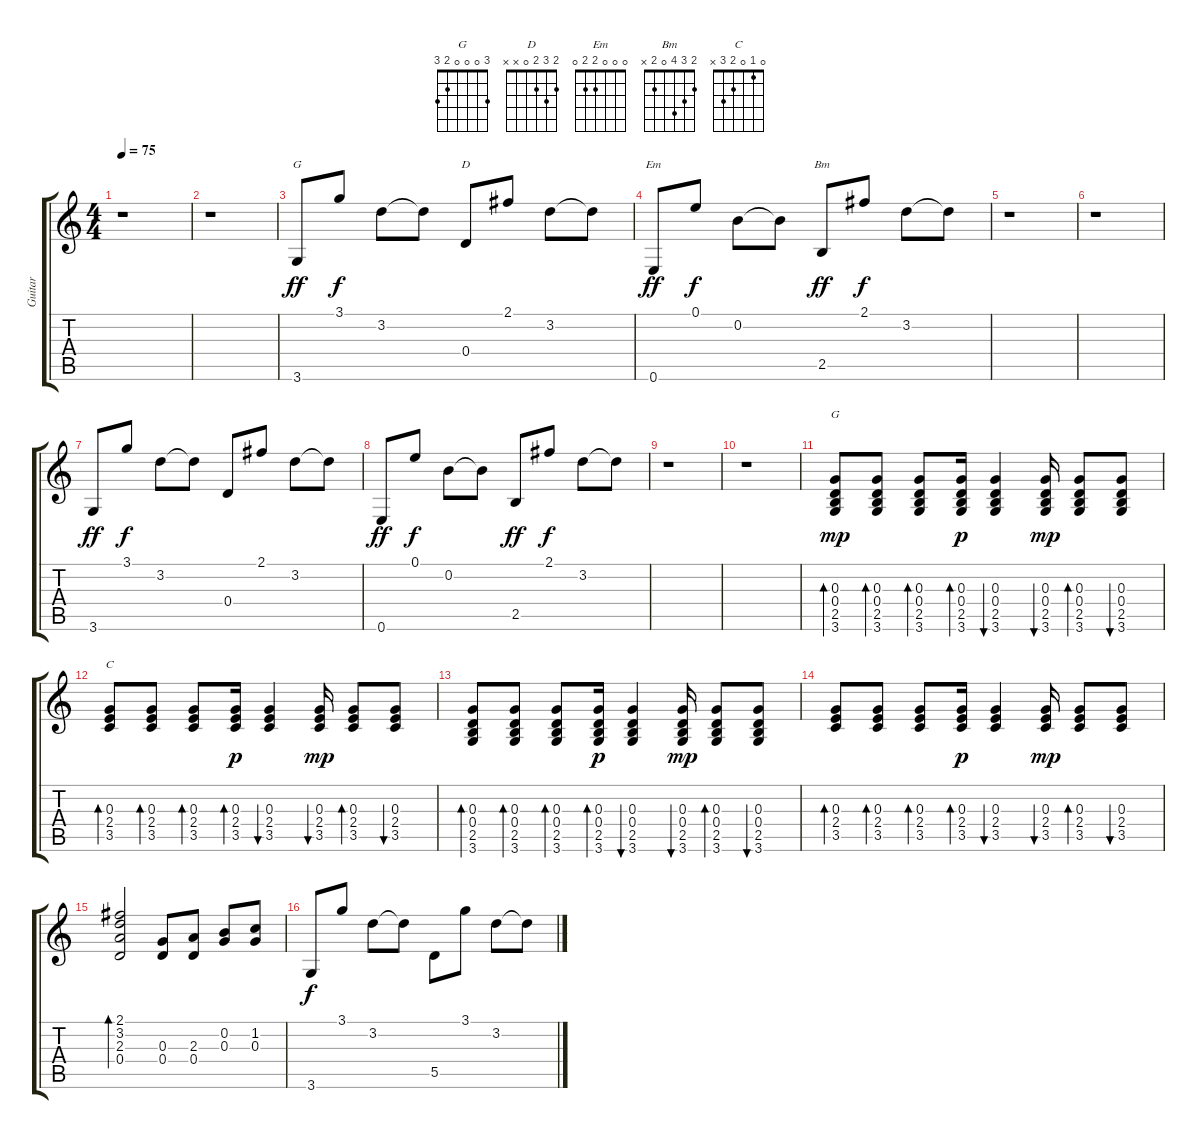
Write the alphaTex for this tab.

\track ("Guitar" "Guitar") {instrument acousticguitarsteel}
\staff {score tabs}
\tuning (E4 B3 G3 D3 A2 E2) {hide}
\chord ("G" 3 3 4 5 5 3)
\chord ("D" 2 3 2 0 x x)
\chord ("Em" 0 0 0 2 2 0)
\chord ("Bm" 2 3 4 0 2 x)
\chord ("G" 3 0 0 0 2 3)
\chord ("C" 0 1 0 2 3 x)
\ts (4 4)
\tempo 75
\clef g2
\ks c
r.1{dy f} |
r.1 |
3.6.8{ch "G" dy ff} 3.1.8{dy f} 3.2.8 3.2{t}.8 0.4.8{ch "D"} 2.1.8 3.2.8 3.2{t}.8 |
0.6.8{ch "Em" dy ff} 0.1.8{dy f} 0.2.8 0.2{t}.8 2.5.8{ch "Bm" dy ff} 2.1.8{dy f} 3.2.8 3.2{t}.8 |
r.1 |
r.1 |
3.6.8{dy ff} 3.1.8{dy f} 3.2.8 3.2{t}.8 0.4.8 2.1.8 3.2.8 3.2{t}.8 |
0.6.8{dy ff} 0.1.8{dy f} 0.2.8 0.2{t}.8 2.5.8{dy ff} 2.1.8{dy f} 3.2.8 3.2{t}.8 |
r.1 |
r.1 |
(0.3 0.4 2.5 3.6).8{bd 30 ch "G" dy mp} (0.3 0.4 2.5 3.6).8{bd 30} (0.3 0.4 2.5 3.6).8{bd 30} (0.3 0.4 2.5 3.6).16{bd 30 dy p} (0.3 0.4 2.5 3.6).4{bu 30} (0.3 0.4 2.5 3.6).16{bu 30 dy mp} (0.3 0.4 2.5 3.6).8{bd 30} (0.3 0.4 2.5 3.6).8{bu 30} |
(0.3 2.4 3.5).8{bd 30 ch "C"} (0.3 2.4 3.5).8{bd 30} (0.3 2.4 3.5).8{bd 30} (0.3 2.4 3.5).16{bd 30 dy p} (0.3 2.4 3.5).4{bu 30} (0.3 2.4 3.5).16{bu 30 dy mp} (0.3 2.4 3.5).8{bd 30} (0.3 2.4 3.5).8{bu 30} |
(0.3 0.4 2.5 3.6).8{bd 30} (0.3 0.4 2.5 3.6).8{bd 30} (0.3 0.4 2.5 3.6).8{bd 30} (0.3 0.4 2.5 3.6).16{bd 30 dy p} (0.3 0.4 2.5 3.6).4{bu 30} (0.3 0.4 2.5 3.6).16{bu 30 dy mp} (0.3 0.4 2.5 3.6).8{bd 30} (0.3 0.4 2.5 3.6).8{bu 30} |
(0.3 2.4 3.5).8{bd 30} (0.3 2.4 3.5).8{bd 30} (0.3 2.4 3.5).8{bd 30} (0.3 2.4 3.5).16{bd 30 dy p} (0.3 2.4 3.5).4{bu 30} (0.3 2.4 3.5).16{bu 30 dy mp} (0.3 2.4 3.5).8{bd 30} (0.3 2.4 3.5).8{bu 30} |
(2.1 3.2 2.3 0.4).2{bd 60} (0.3 0.4).8 (2.3 0.4).8 (0.2 0.3).8 (1.2 0.3).8 |
3.6.8{dy f} 3.1.8 3.2.8 3.2{t}.8 5.5.8 3.1.8 3.2.8 3.2{t}.8
